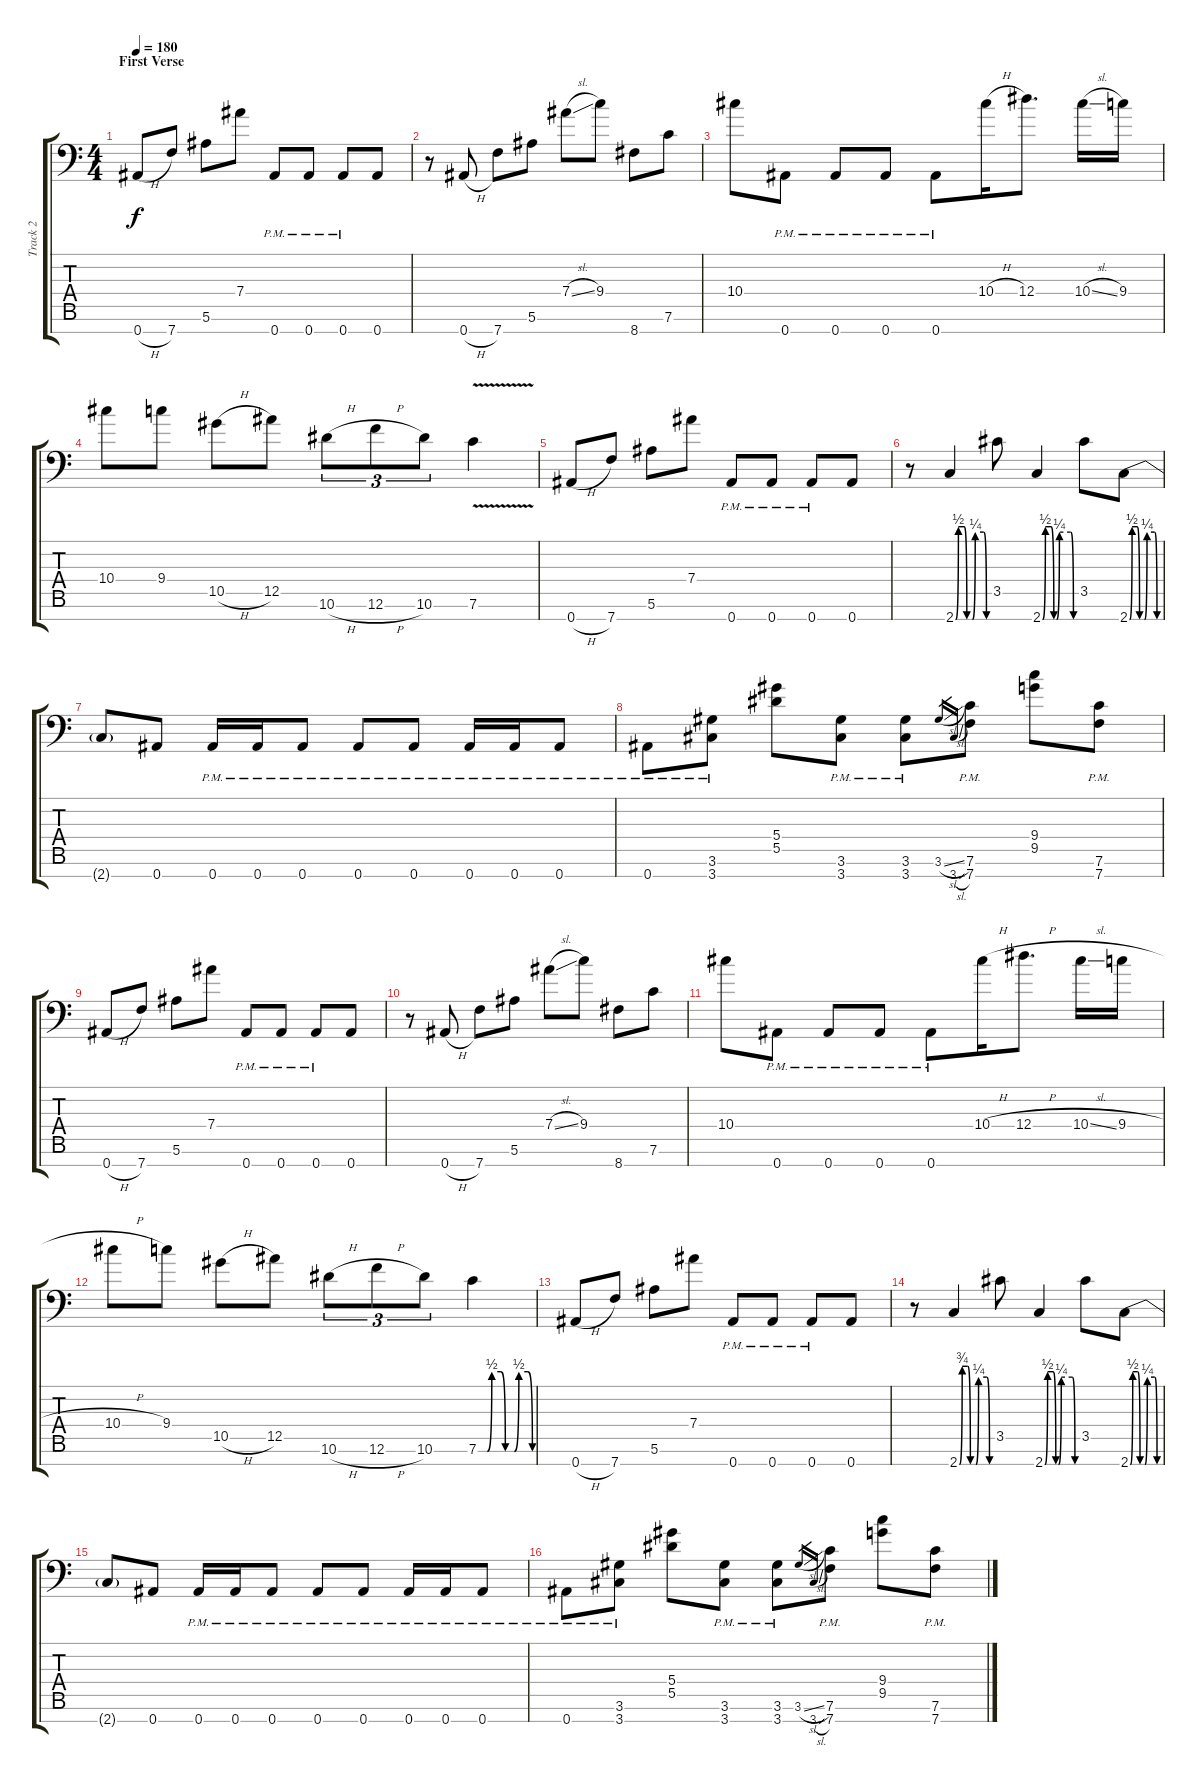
\track ("Track 2" "Track 2") {instrument distortionguitar}
\staff {score tabs}
\tuning (F4 C4 Ab3 Eb3 Bb2 F2 Bb1) {hide}
\ts (4 4)
\section ("" "First Verse")
\tempo 180
\clef f4
\ks c
0.7{h}.8{dy f} 7.7.8 5.6.8 7.4.8 0.7{pm}.8 0.7{pm}.8 0.7{pm}.8 0.7.8 |
r.8 0.7{h}.8 7.7.8 5.6.8 7.4{sl}.8 9.4.8 8.7.8 7.6.8 |
10.4.8 0.7{pm}.8 0.7{pm}.8 0.7{pm}.8 0.7{pm}.8 10.4{h}.16 12.4.8{d} 10.4{sl}.16 9.4.16 |
10.4.8 9.4.8 10.5{h}.8 12.5.8 10.6{h}.8{tu (3 2)} 12.6{h}.8{tu (3 2)} 10.6.8{tu (3 2)} 7.6{v}.4 |
0.7{h}.8 7.7.8 5.6.8 7.4.8 0.7{pm}.8 0.7{pm}.8 0.7{pm}.8 0.7.8 |
r.8 2.7{be (custom 0 0 5 2 15 2 20 0 30 0 35 1 50 1 55 0 60 0)}.4 3.5.8 2.7{be (custom 0 0 5 2 15 2 20 0 25 0 30 1 50 1 55 0 60 0)}.4 3.5.8 2.7{be (custom 0 0 5 2 15 2 20 0 30 0 35 1 50 1 55 0 60 0)}.8 |
2.7{t}.8 0.7.8 0.7{pm}.16 0.7{pm}.16 0.7{pm}.8 0.7{pm}.8 0.7{pm}.8 0.7{pm}.16 0.7{pm}.16 0.7{pm}.8 |
0.7{pm}.8 (3.6{pm} 3.7{pm}).8 (5.4 5.5).8 (3.6{pm} 3.7{pm}).8 (3.6{pm} 3.7{pm}).8 3.6{sl}.16{gr} 3.7{sl}.16{gr} (7.6{pm} 7.7{pm}).8 (9.4 9.5).8 (7.6{pm} 7.7{pm}).8 |
0.7{h}.8 7.7.8 5.6.8 7.4.8 0.7{pm}.8 0.7{pm}.8 0.7{pm}.8 0.7.8 |
r.8 0.7{h}.8 7.7.8 5.6.8 7.4{sl}.8 9.4.8 8.7.8 7.6.8 |
10.4.8 0.7{pm}.8 0.7{pm}.8 0.7{pm}.8 0.7{pm}.8 10.4{h}.16 12.4{h}.8{d} 10.4{sl}.16 9.4{h}.16 |
10.4{h}.8 9.4.8 10.5{h}.8 12.5.8 10.6{h}.8{tu (3 2)} 12.6{h}.8{tu (3 2)} 10.6.8{tu (3 2)} 7.6{be (custom 0 0 10 0 15 2 25 2 30 0 40 0 45 2 55 2 60 0)}.4 |
0.7{h}.8 7.7.8 5.6.8 7.4.8 0.7{pm}.8 0.7{pm}.8 0.7{pm}.8 0.7.8 |
r.8 2.7{be (custom 0 0 5 3 15 3 20 0 30 0 35 1 50 1 55 0 60 0)}.4 3.5.8 2.7{be (custom 0 0 5 2 15 2 20 0 25 0 30 1 50 1 55 0 60 0)}.4 3.5.8 2.7{be (custom 0 0 5 2 15 2 20 0 30 0 35 1 50 1 55 0 60 0)}.8 |
2.7{t}.8 0.7.8 0.7{pm}.16 0.7{pm}.16 0.7{pm}.8 0.7{pm}.8 0.7{pm}.8 0.7{pm}.16 0.7{pm}.16 0.7{pm}.8 |
0.7{pm}.8 (3.6{pm} 3.7{pm}).8 (5.4 5.5).8 (3.6{pm} 3.7{pm}).8 (3.6{pm} 3.7{pm}).8 3.6{sl}.16{gr} 3.7{sl}.16{gr} (7.6{pm} 7.7{pm}).8 (9.4 9.5).8 (7.6{pm} 7.7{pm}).8
